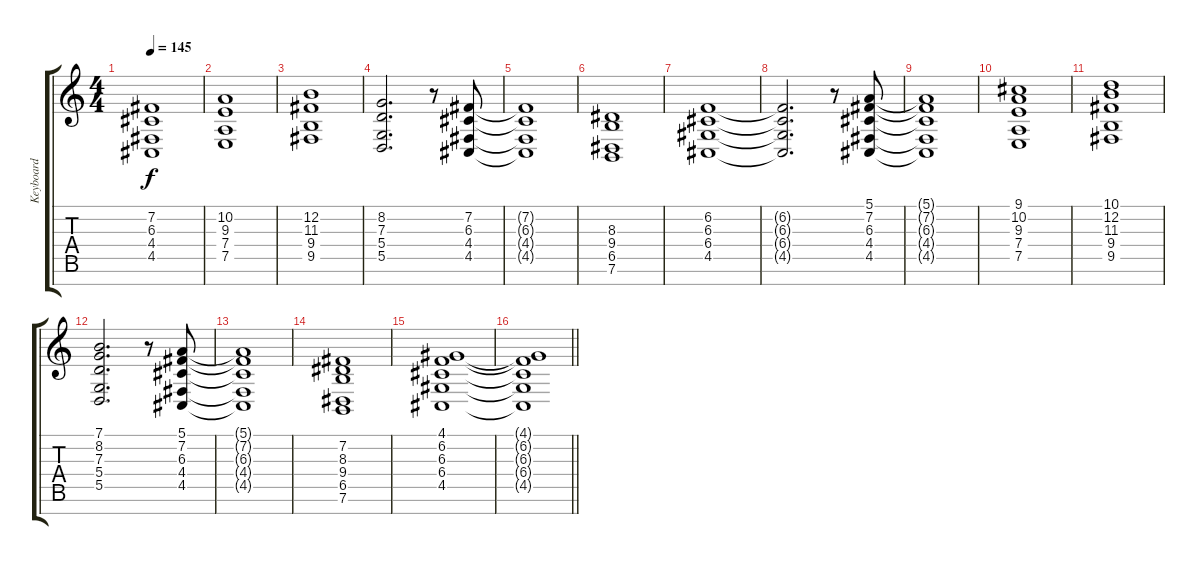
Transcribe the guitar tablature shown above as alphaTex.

\track ("Keyboard" "Keyboard") {instrument stringensemble1}
\staff {score tabs}
\tuning (E4 B3 G3 D3 A2 E2 B1) {hide}
\ts (4 4)
\tempo 145
\clef g2
\ks c
(7.2{t} 6.3{t} 4.4{t} 4.5{t}).1{dy f} |
(10.2 9.3 7.4 7.5).1 |
(12.2 11.3 9.4 9.5).1 |
(8.2 7.3 5.4 5.5).2{d} r.8 (7.2 6.3 4.4 4.5).8 |
(7.2{t} 6.3{t} 4.4{t} 4.5{t}).1 |
(8.3 9.4 6.5 7.6).1 |
(6.2 6.3 6.4 4.5).1 |
(6.2{t} 6.3{t} 6.4{t} 4.5{t}).2{d} r.8 (5.1 7.2 6.3 4.4 4.5).8 |
(5.1{t} 7.2{t} 6.3{t} 4.4{t} 4.5{t}).1 |
(9.1 10.2 9.3 7.4 7.5).1 |
(10.1 12.2 11.3 9.4 9.5).1 |
(7.1 8.2 7.3 5.4 5.5).2{d} r.8 (5.1 7.2 6.3 4.4 4.5).8 |
(5.1{t} 7.2{t} 6.3{t} 4.4{t} 4.5{t}).1 |
(7.2 8.3 9.4 6.5 7.6).1 |
(4.1 6.2 6.3 6.4 4.5).1 |
\barLineRight lightlight
(4.1{t} 6.2{t} 6.3{t} 6.4{t} 4.5{t}).1
